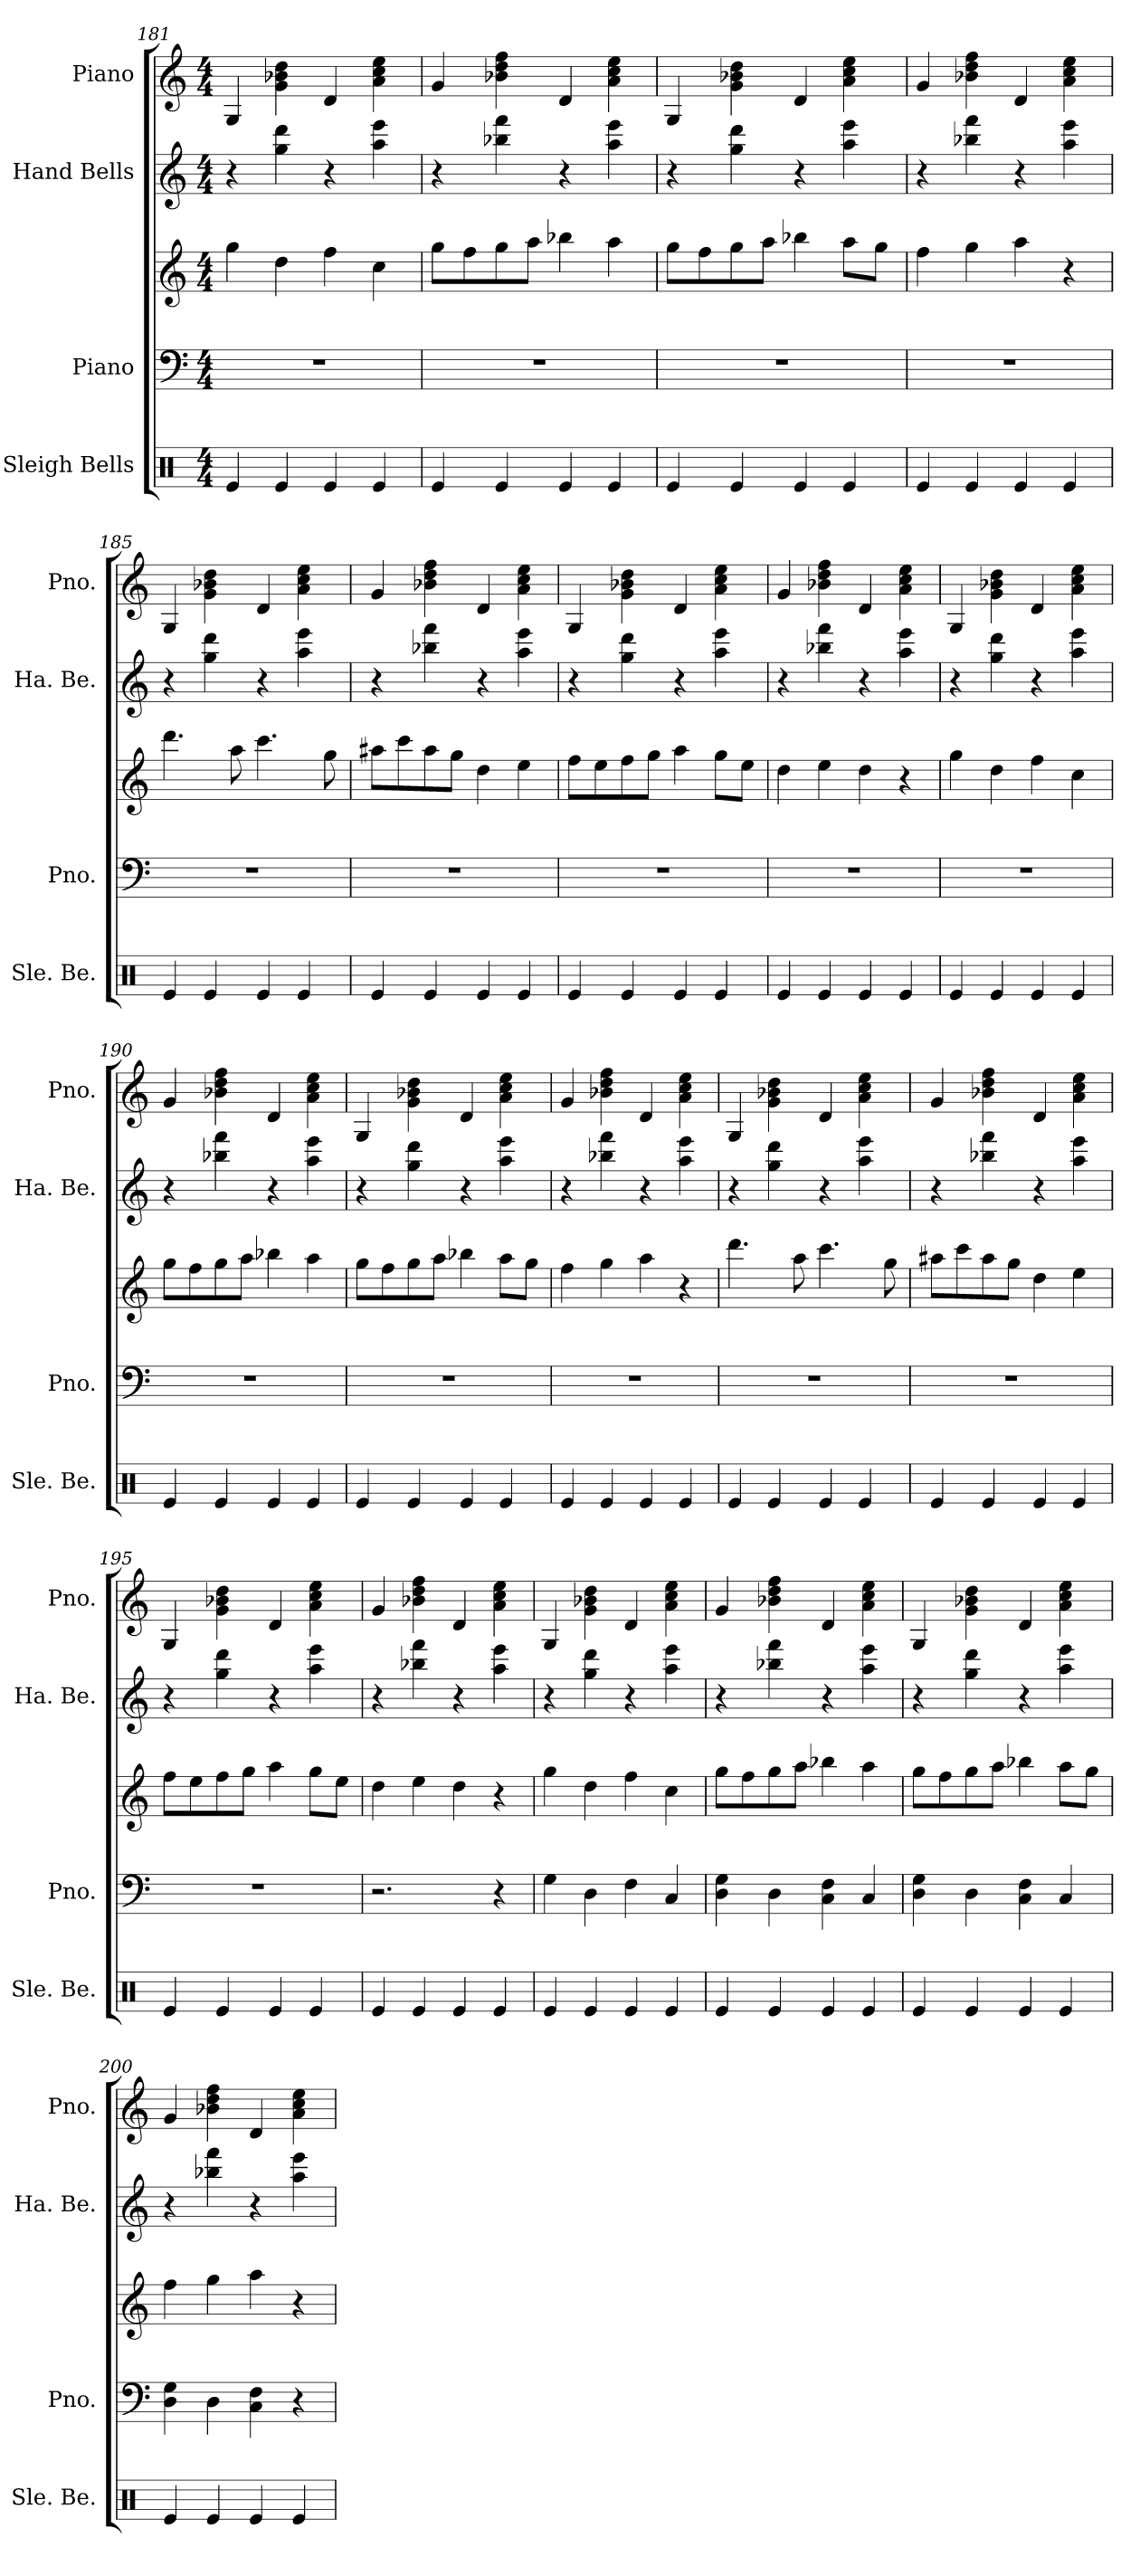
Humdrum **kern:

**kern	**kern	**kern	**kern	**kern
*part4	*part3	*part3	*part2	*part1
*staff5	*staff4	*staff3	*staff2	*staff1
*I"Sleigh Bells	*I"Piano	*	*I"Hand Bells	*I"Piano
*I'Sle. Be.	*I'Pno.	*	*I'Ha. Be.	*I'Pno.
*clefX	*clefF4	*clefG2	*clefG2	*clefG2
*k[]	*k[]	*k[]	*k[]	*k[]
*M4/4	*M4/4	*M4/4	*M4/4	*M4/4
=181	=181	=181	=181	=181
4Rei/	1r	4ggi\	4r	4Gi/
4Rei/	.	4ddi\	4ggi\ 4dddi\	4gi\ 4b-Xi\ 4ddi\
4Rei/	.	4ffi\	4r	4di/
4Rei/	.	4cci\	4aai\ 4eeei\	4ai\ 4cci\ 4eei\
=182	=182	=182	=182	=182
4Rei/	1r	8ggi\L	4r	4gi/
.	.	8ffi\	.	.
4Rei/	.	8ggi\	4bb-Xi\ 4fffi\	4b-Xi\ 4ddi\ 4ffi\
.	.	8aai\J	.	.
4Rei/	.	4bb-Xi\	4r	4di/
4Rei/	.	4aai\	4aai\ 4eeei\	4ai\ 4cci\ 4eei\
=183	=183	=183	=183	=183
4Rei/	1r	8ggi\L	4r	4Gi/
.	.	8ffi\	.	.
4Rei/	.	8ggi\	4ggi\ 4dddi\	4gi\ 4b-Xi\ 4ddi\
.	.	8aai\J	.	.
4Rei/	.	4bb-Xi\	4r	4di/
4Rei/	.	8aai\L	4aai\ 4eeei\	4ai\ 4cci\ 4eei\
.	.	8ggi\J	.	.
!!LO:LB:g=z
=184	=184	=184	=184	=184
4Rei/	1r	4ffi\	4r	4gi/
4Rei/	.	4ggi\	4bb-Xi\ 4fffi\	4b-Xi\ 4ddi\ 4ffi\
4Rei/	.	4aai\	4r	4di/
4Rei/	.	4r	4aai\ 4eeei\	4ai\ 4cci\ 4eei\
=185	=185	=185	=185	=185
4Rei/	1r	4.dddi\	4r	4Gi/
4Rei/	.	.	4ggi\ 4dddi\	4gi\ 4b-Xi\ 4ddi\
.	.	8aai\	.	.
4Rei/	.	4.ccci\	4r	4di/
4Rei/	.	.	4aai\ 4eeei\	4ai\ 4cci\ 4eei\
.	.	8ggi\	.	.
=186	=186	=186	=186	=186
4Rei/	1r	8aa#Xi\L	4r	4gi/
.	.	8ccci\	.	.
4Rei/	.	8aa#i\	4bb-Xi\ 4fffi\	4b-Xi\ 4ddi\ 4ffi\
.	.	8ggi\J	.	.
4Rei/	.	4ddi\	4r	4di/
4Rei/	.	4eei\	4aai\ 4eeei\	4ai\ 4cci\ 4eei\
=187	=187	=187	=187	=187
4Rei/	1r	8ffi\L	4r	4Gi/
.	.	8eei\	.	.
4Rei/	.	8ffi\	4ggi\ 4dddi\	4gi\ 4b-Xi\ 4ddi\
.	.	8ggi\J	.	.
4Rei/	.	4aai\	4r	4di/
4Rei/	.	8ggi\L	4aai\ 4eeei\	4ai\ 4cci\ 4eei\
.	.	8eei\J	.	.
=188	=188	=188	=188	=188
4Rei/	1r	4ddi\	4r	4gi/
4Rei/	.	4eei\	4bb-Xi\ 4fffi\	4b-Xi\ 4ddi\ 4ffi\
4Rei/	.	4ddi\	4r	4di/
4Rei/	.	4r	4aai\ 4eeei\	4ai\ 4cci\ 4eei\
=189	=189	=189	=189	=189
4Rei/	1r	4ggi\	4r	4Gi/
4Rei/	.	4ddi\	4ggi\ 4dddi\	4gi\ 4b-Xi\ 4ddi\
4Rei/	.	4ffi\	4r	4di/
4Rei/	.	4cci\	4aai\ 4eeei\	4ai\ 4cci\ 4eei\
!!LO:PB:g=z
=190	=190	=190	=190	=190
4Rei/	1r	8ggi\L	4r	4gi/
.	.	8ffi\	.	.
4Rei/	.	8ggi\	4bb-Xi\ 4fffi\	4b-Xi\ 4ddi\ 4ffi\
.	.	8aai\J	.	.
4Rei/	.	4bb-Xi\	4r	4di/
4Rei/	.	4aai\	4aai\ 4eeei\	4ai\ 4cci\ 4eei\
=191	=191	=191	=191	=191
4Rei/	1r	8ggi\L	4r	4Gi/
.	.	8ffi\	.	.
4Rei/	.	8ggi\	4ggi\ 4dddi\	4gi\ 4b-Xi\ 4ddi\
.	.	8aai\J	.	.
4Rei/	.	4bb-Xi\	4r	4di/
4Rei/	.	8aai\L	4aai\ 4eeei\	4ai\ 4cci\ 4eei\
.	.	8ggi\J	.	.
=192	=192	=192	=192	=192
4Rei/	1r	4ffi\	4r	4gi/
4Rei/	.	4ggi\	4bb-Xi\ 4fffi\	4b-Xi\ 4ddi\ 4ffi\
4Rei/	.	4aai\	4r	4di/
4Rei/	.	4r	4aai\ 4eeei\	4ai\ 4cci\ 4eei\
=193	=193	=193	=193	=193
4Rei/	1r	4.dddi\	4r	4Gi/
4Rei/	.	.	4ggi\ 4dddi\	4gi\ 4b-Xi\ 4ddi\
.	.	8aai\	.	.
4Rei/	.	4.ccci\	4r	4di/
4Rei/	.	.	4aai\ 4eeei\	4ai\ 4cci\ 4eei\
.	.	8ggi\	.	.
=194	=194	=194	=194	=194
4Rei/	1r	8aa#Xi\L	4r	4gi/
.	.	8ccci\	.	.
4Rei/	.	8aa#i\	4bb-Xi\ 4fffi\	4b-Xi\ 4ddi\ 4ffi\
.	.	8ggi\J	.	.
4Rei/	.	4ddi\	4r	4di/
4Rei/	.	4eei\	4aai\ 4eeei\	4ai\ 4cci\ 4eei\
!!LO:LB:g=z
=195	=195	=195	=195	=195
4Rei/	1r	8ffi\L	4r	4Gi/
.	.	8eei\	.	.
4Rei/	.	8ffi\	4ggi\ 4dddi\	4gi\ 4b-Xi\ 4ddi\
.	.	8ggi\J	.	.
4Rei/	.	4aai\	4r	4di/
4Rei/	.	8ggi\L	4aai\ 4eeei\	4ai\ 4cci\ 4eei\
.	.	8eei\J	.	.
=196	=196	=196	=196	=196
4Rei/	2.r	4ddi\	4r	4gi/
4Rei/	.	4eei\	4bb-Xi\ 4fffi\	4b-Xi\ 4ddi\ 4ffi\
4Rei/	.	4ddi\	4r	4di/
4Rei/	4r	4r	4aai\ 4eeei\	4ai\ 4cci\ 4eei\
=197	=197	=197	=197	=197
4Rei/	4Gi\	4ggi\	4r	4Gi/
4Rei/	4Di\	4ddi\	4ggi\ 4dddi\	4gi\ 4b-Xi\ 4ddi\
4Rei/	4Fi\	4ffi\	4r	4di/
4Rei/	4Ci/	4cci\	4aai\ 4eeei\	4ai\ 4cci\ 4eei\
=198	=198	=198	=198	=198
4Rei/	4Di\ 4Gi\	8ggi\L	4r	4gi/
.	.	8ffi\	.	.
4Rei/	4Di\	8ggi\	4bb-Xi\ 4fffi\	4b-Xi\ 4ddi\ 4ffi\
.	.	8aai\J	.	.
4Rei/	4Ci\ 4Fi\	4bb-Xi\	4r	4di/
4Rei/	4Ci/	4aai\	4aai\ 4eeei\	4ai\ 4cci\ 4eei\
=199	=199	=199	=199	=199
4Rei/	4Di\ 4Gi\	8ggi\L	4r	4Gi/
.	.	8ffi\	.	.
4Rei/	4Di\	8ggi\	4ggi\ 4dddi\	4gi\ 4b-Xi\ 4ddi\
.	.	8aai\J	.	.
4Rei/	4Ci\ 4Fi\	4bb-Xi\	4r	4di/
4Rei/	4Ci/	8aai\L	4aai\ 4eeei\	4ai\ 4cci\ 4eei\
.	.	8ggi\J	.	.
=200	=200	=200	=200	=200
4Rei/	4Di\ 4Gi\	4ffi\	4r	4gi/
4Rei/	4Di\	4ggi\	4bb-Xi\ 4fffi\	4b-Xi\ 4ddi\ 4ffi\
4Rei/	4Ci\ 4Fi\	4aai\	4r	4di/
4Rei/	4r	4r	4aai\ 4eeei\	4ai\ 4cci\ 4eei\
=	=	=	=	=
*-	*-	*-	*-	*-
